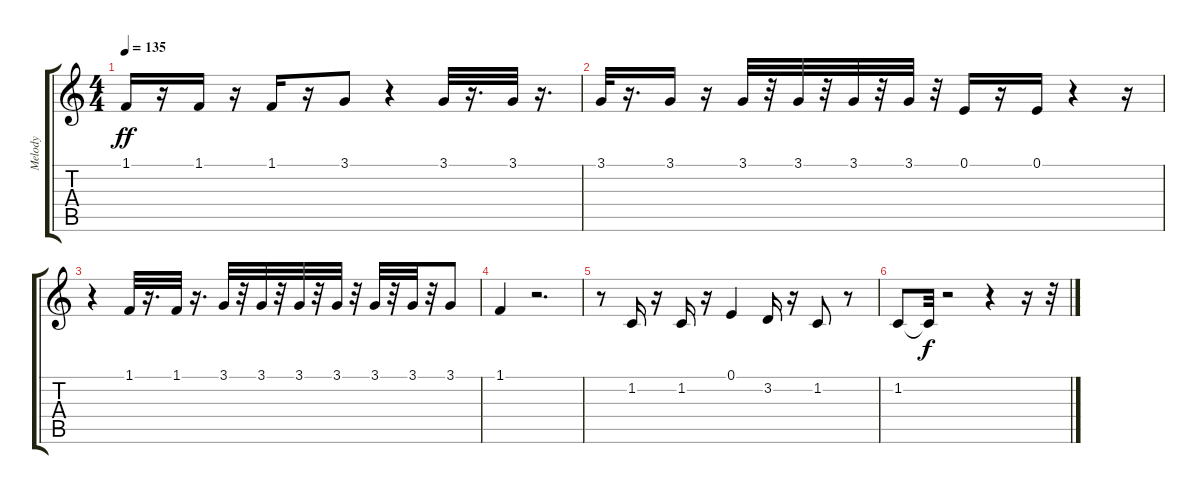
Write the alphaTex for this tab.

\track ("Melody" "Melody") {instrument lead3calliope}
\staff {score tabs}
\tuning (E4 B3 G3 D3 A2 E2) {hide}
\ts (4 4)
\tempo 135
\clef g2
\ks c
1.1.16{dy ff} r.16 1.1.16 r.16 1.1.16 r.16 3.1.8 r.4 3.1.32 r.16{d} 3.1.32 r.16{d} |
3.1.32 r.16{d} 3.1.16 r.16 3.1.32 r.32 3.1.32 r.32 3.1.32 r.32 3.1.32 r.32 0.1.16 r.16 0.1.16 r.4 r.16 |
r.4 1.1.32 r.16{d} 1.1.32 r.16{d} 3.1.32 r.32 3.1.32 r.32 3.1.32 r.32 3.1.32 r.32 3.1.32 r.32 3.1.32 r.32 3.1.8 |
1.1.4 r.2{d} |
r.8 1.2.16 r.16 1.2.16 r.16 0.1.4 3.2.16 r.16 1.2.8 r.8 |
1.2.8 1.2{t}.32{dy f} r.2 r.4 r.16 r.32
